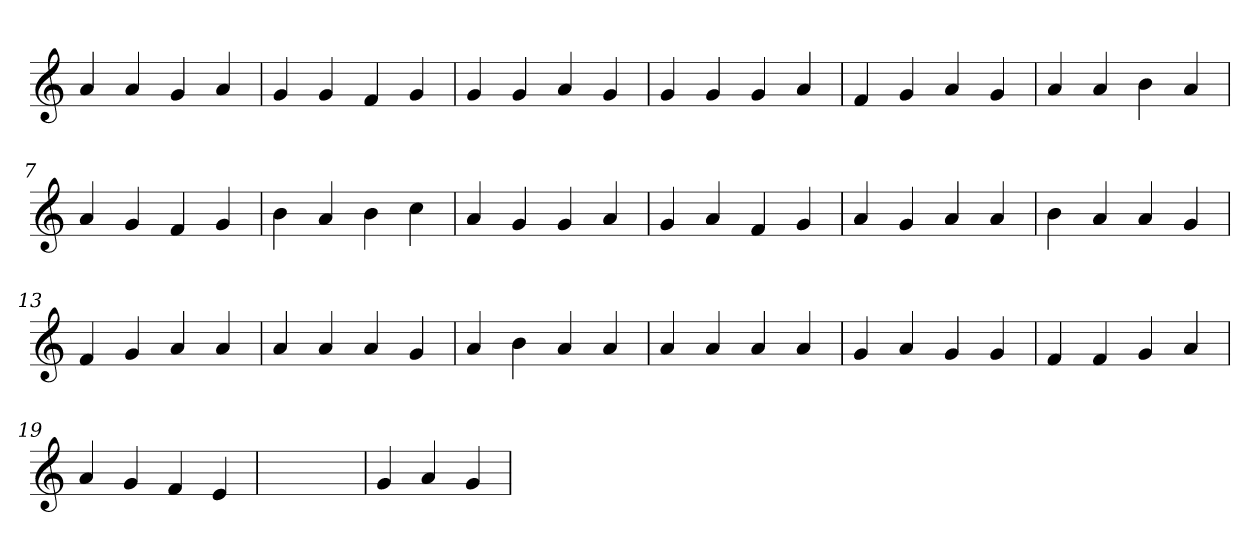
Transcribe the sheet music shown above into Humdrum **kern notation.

**kern
*part1
*staff1
*clefG2
=1
4a
4a
4g
4a
=2
4g
4g
4f
4g
=3
4g
4g
4a
4g
=4
4g
4g
4g
4a
=5
4f
4g
4a
4g
=6
4a
4a
4b
4a
=7
4a
4g
4f
4g
=8
4b
4a
4b
4cc
=9
4a
4g
4g
4a
=10
4g
4a
4f
4g
=11
4a
4g
4a
4a
=12
4b
4a
4a
4g
=13
4f
4g
4a
4a
=14
4a
4a
4a
4g
=15
4a
4b
4a
4a
=16
4a
4a
4a
4a
=17
4g
4a
4g
4g
=18
4f
4f
4g
4a
=19
4a
4g
4f
4e
=20
1ryy
=20
4g
4a
4g
=
*-
